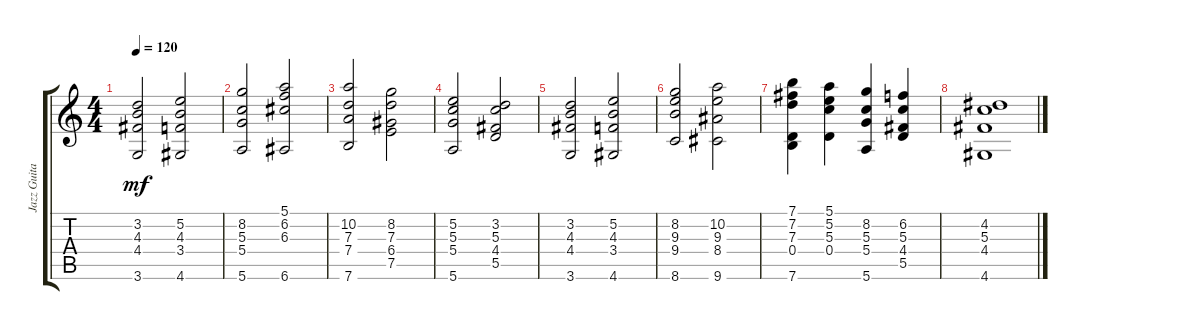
\track ("Jazz Guitar" "Jazz Guita") {instrument electricguitarjazz}
\staff {score tabs}
\tuning (E4 B3 G3 D3 A2 E2) {hide}
\ts (4 4)
\tempo 120
\clef g2
\ks c
(3.2 4.3 4.4 3.6).2{dy mf instrument electricguitarjazz} (5.2 4.3 3.4 4.6).2 |
(8.2 5.3 5.4 5.6).2 (5.1 6.2 6.3 6.6).2 |
(10.2 7.3 7.4 7.6).2 (8.2 7.3 6.4 7.5).2 |
(5.2 5.3 5.4 5.6).2 (3.2 5.3 4.4 5.5).2 |
(3.2 4.3 4.4 3.6).2 (5.2 4.3 3.4 4.6).2 |
(8.2 9.3 9.4 8.6).2 (10.2 9.3 8.4 9.6).2 |
(7.1 7.2 7.3 0.4 7.6).4 (5.1 5.2 5.3 0.4).4 (8.2 5.3 5.4 5.6).4 (6.2 5.3 4.4 5.5).4 |
(4.2 5.3 4.4 4.6).1
